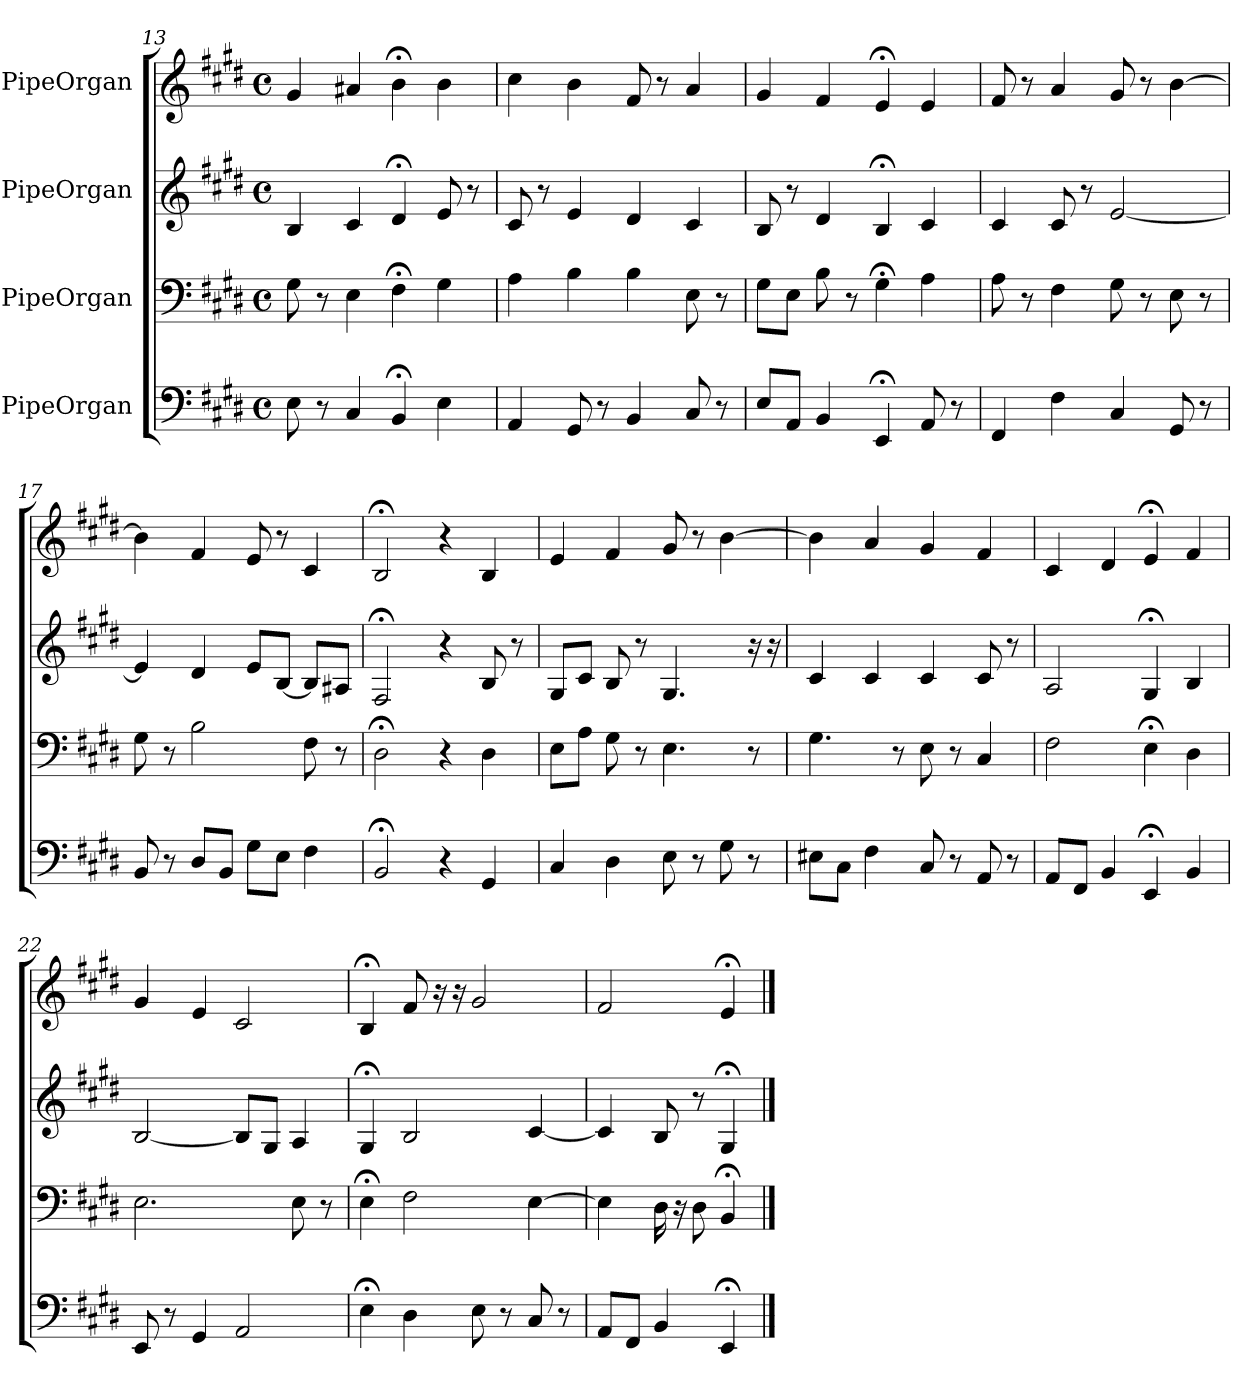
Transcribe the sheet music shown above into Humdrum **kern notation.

**kern	**kern	**kern	**kern
*part4	*part3	*part2	*part1
*staff4	*staff3	*staff2	*staff1
*I"PipeOrgan	*I"PipeOrgan	*I"PipeOrgan	*I"PipeOrgan
*clefF4	*clefF4	*clefG2	*clefG2
*k[f#c#g#d#]	*k[f#c#g#d#]	*k[f#c#g#d#]	*k[f#c#g#d#]
*E:	*E:	*E:	*E:
*M4/4	*M4/4	*M4/4	*M4/4
*met(c)	*met(c)	*met(c)	*met(c)
=13	=13	=13	=13
8E	8G#	4B	4g#
8r	8r	.	.
4C#	4E	4c#	4a#X
4BB;<	4F#;<	4d#;<	4b;<
4E	4G#	8e	4b
.	.	8r	.
=14	=14	=14	=14
4AA	4A	8c#	4cc#
.	.	8r	.
8GG#	4B	4e	4b
8r	.	.	.
4BB	4B	4d#	8f#
.	.	.	8r
8C#	8E	4c#	4a
8r	8r	.	.
=15	=15	=15	=15
8E/L	8G#\L	8B	4g#
8AA/J	8E\J	8r	.
4BB	8B	4d#	4f#
.	8r	.	.
4EE;<	4G#;<	4B;<	4e;<
8AA	4A	4c#	4e
8r	.	.	.
=16	=16	=16	=16
4FF#	8A	4c#	8f#
.	8r	.	8r
4F#	4F#	8c#	4a
.	.	8r	.
4C#	8G#	[2e	8g#
.	8r	.	8r
8GG#	8E	.	[4b
8r	8r	.	.
=17	=17	=17	=17
8BB	8G#	4e]	4b]
8r	8r	.	.
8D#/L	2B	4d#	4f#
8BB/J	.	.	.
8G#\L	.	8e/L	8e
8E\J	.	[8B/J	8r
4F#	8F#	8B/L]	4c#
.	8r	8A#X/J	.
=18	=18	=18	=18
2BB;<	2D#;<	2F#;<	2B;<
4r	4r	4r	4r
4GG#	4D#	8B	4B
.	.	8r	.
=19	=19	=19	=19
4C#	8E\L	8G#/L	4e
.	8A\J	8c#/J	.
4D#	8G#	8B	4f#
.	8r	8r	.
8E	4.E	4.G#	8g#
8r	.	.	8r
8G#	.	.	[4b
8r	8r	16r	.
.	.	16r	.
=20	=20	=20	=20
8E#X\L	4.G#	4c#	4b]
8C#\J	.	.	.
4F#	.	4c#	4a
.	8r	.	.
8C#	8E	4c#	4g#
8r	8r	.	.
8AA	4C#	8c#	4f#
8r	.	8r	.
=21	=21	=21	=21
8AA/L	2F#	2A	4c#
8FF#/J	.	.	.
4BB	.	.	4d#
4EE;<	4E;<	4G#;<	4e;<
4BB	4D#	4B	4f#
=22	=22	=22	=22
8EE	2.E	[2B	4g#
8r	.	.	.
4GG#	.	.	4e
2AA	.	8B/L]	2c#
.	.	8G#/J	.
.	8E	4A	.
.	8r	.	.
=23	=23	=23	=23
4E;<	4E;<	4G#;<	4B;<
4D#	2F#	2B	8f#
.	.	.	16r
.	.	.	16r
8E	.	.	2g#
8r	.	.	.
8C#	[4E	[4c#	.
8r	.	.	.
=24	=24	=24	=24
8AA/L	4E]	4c#]	2f#
8FF#/J	.	.	.
4BB	16D#	8B	.
.	16r	.	.
.	8D#	8r	.
4EE;<	4BB;<	4G#;<	4e;<
==	==	==	==
*-	*-	*-	*-
